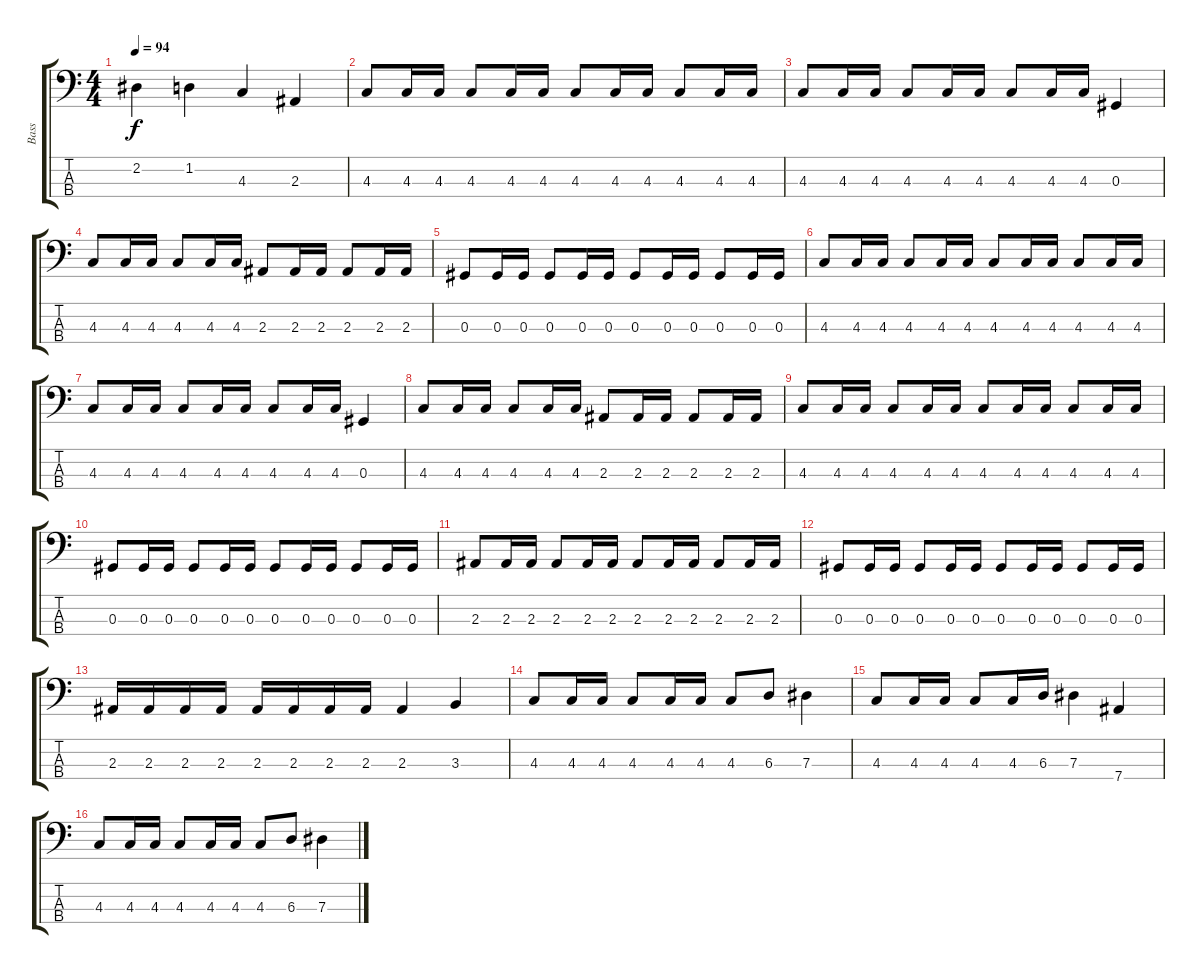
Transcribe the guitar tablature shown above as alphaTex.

\track ("Bass" "Bass") {instrument electricbassfinger}
\staff {score tabs}
\tuning (Gb2 Db2 Ab1 Eb1) {hide}
\ts (4 4)
\tempo 94
\clef f4
\ks c
2.2.4{dy f} 1.2.4 4.3.4 2.3.4 |
4.3.8 4.3.16 4.3.16 4.3.8 4.3.16 4.3.16 4.3.8 4.3.16 4.3.16 4.3.8 4.3.16 4.3.16 |
4.3.8 4.3.16 4.3.16 4.3.8 4.3.16 4.3.16 4.3.8 4.3.16 4.3.16 0.3.4 |
4.3.8 4.3.16 4.3.16 4.3.8 4.3.16 4.3.16 2.3.8 2.3.16 2.3.16 2.3.8 2.3.16 2.3.16 |
0.3.8 0.3.16 0.3.16 0.3.8 0.3.16 0.3.16 0.3.8 0.3.16 0.3.16 0.3.8 0.3.16 0.3.16 |
4.3.8 4.3.16 4.3.16 4.3.8 4.3.16 4.3.16 4.3.8 4.3.16 4.3.16 4.3.8 4.3.16 4.3.16 |
4.3.8 4.3.16 4.3.16 4.3.8 4.3.16 4.3.16 4.3.8 4.3.16 4.3.16 0.3.4 |
4.3.8 4.3.16 4.3.16 4.3.8 4.3.16 4.3.16 2.3.8 2.3.16 2.3.16 2.3.8 2.3.16 2.3.16 |
4.3.8 4.3.16 4.3.16 4.3.8 4.3.16 4.3.16 4.3.8 4.3.16 4.3.16 4.3.8 4.3.16 4.3.16 |
0.3.8 0.3.16 0.3.16 0.3.8 0.3.16 0.3.16 0.3.8 0.3.16 0.3.16 0.3.8 0.3.16 0.3.16 |
2.3.8 2.3.16 2.3.16 2.3.8 2.3.16 2.3.16 2.3.8 2.3.16 2.3.16 2.3.8 2.3.16 2.3.16 |
0.3.8 0.3.16 0.3.16 0.3.8 0.3.16 0.3.16 0.3.8 0.3.16 0.3.16 0.3.8 0.3.16 0.3.16 |
2.3.16 2.3.16 2.3.16 2.3.16 2.3.16 2.3.16 2.3.16 2.3.16 2.3.4 3.3.4 |
4.3.8 4.3.16 4.3.16 4.3.8 4.3.16 4.3.16 4.3.8 6.3.8 7.3.4 |
4.3.8 4.3.16 4.3.16 4.3.8 4.3.16 6.3.16 7.3.4 7.4.4 |
4.3.8 4.3.16 4.3.16 4.3.8 4.3.16 4.3.16 4.3.8 6.3.8 7.3.4
